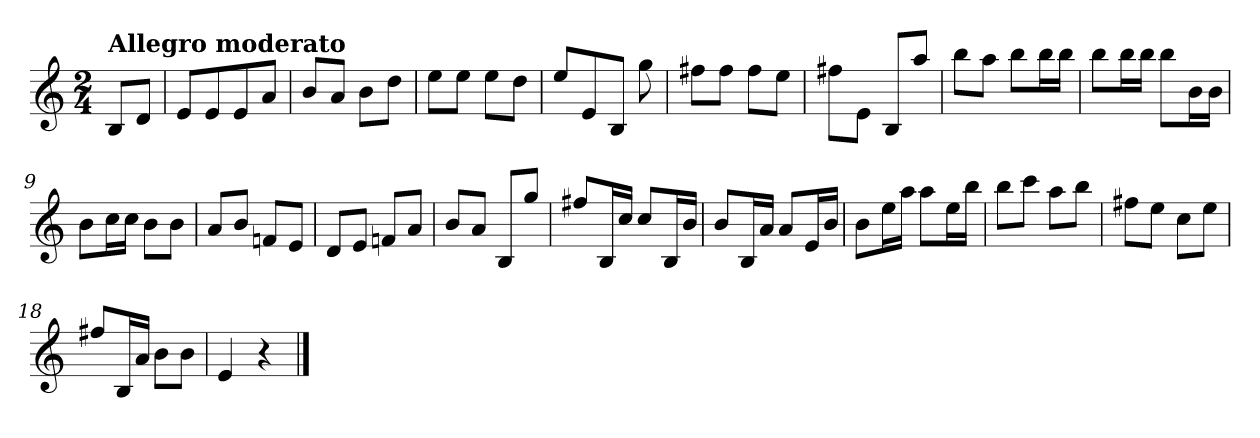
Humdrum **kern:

**kern
*part1
*staff1
*clefG2
*M2/4
=
!LO:TX:a:B:t=Allegro moderato
8BL
8dJ
=1
8eL
8e
8e
8aJ
=2
8bL
8aJ
8bL
8ddJ
=3
8eeL
8eeJ
8eeL
8ddJ
=4
8eeL
8e
8BJ
8gg
=5
8ff#XL
8ff#J
8ff#L
8eeJ
=6
8ff#XL
8eJ
8BL
8aaJ
=7
8bbL
8aaJ
8bbL
16bbL
16bbJJ
=8
8bbL
16bbL
16bbJJ
8bbL
16bL
16bJJ
=9
8bL
16ccL
16ccJJ
8bL
8bJ
=10
8aL
8bJ
8fnL
8eJ
=11
8dL
8eJ
8fnL
8aJ
=12
8bL
8aJ
8BL
8ggJ
=13
8ff#XL
16BL
16ccJJ
8ccL
16BL
16bJJ
=14
8bL
16BL
16aJJ
8aL
16eL
16bJJ
=15
8bL
16eeL
16aaJJ
8aaL
16eeL
16bbJJ
=16
8bbL
8cccJ
8aaL
8bbJ
=17
8ff#XL
8eeJ
8ccL
8eeJ
=18
8ff#XL
16BL
16aJJ
8bL
8bJ
=19
4e
4r
==
*-
